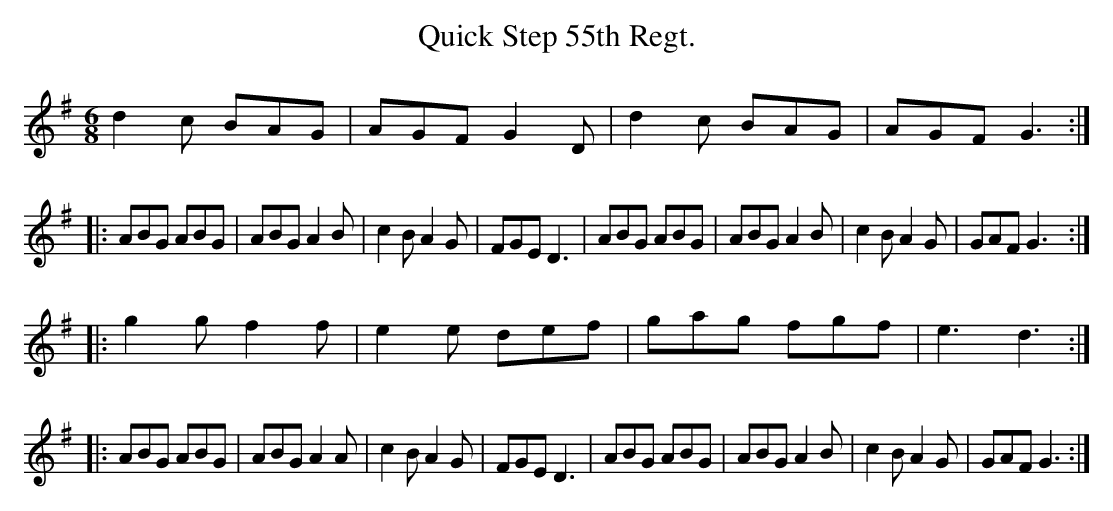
X:1
T:Quick Step 55th Regt.
M:6/8
K:G major
d2c BAG| AGF G2D| d2c BAG| AGF G3 ::
ABG ABG| ABG A2B| c2B A2G| FGE D3|\
ABG ABG| ABG A2B| c2B A2G| GAF G3::
g2g f2f| e2e def| gag fgf| e3 d3 ::
ABG ABG| ABG A2A| c2B A2G| FGE D3|\
ABG ABG| ABG A2B| c2B A2G| GAF G3:|
